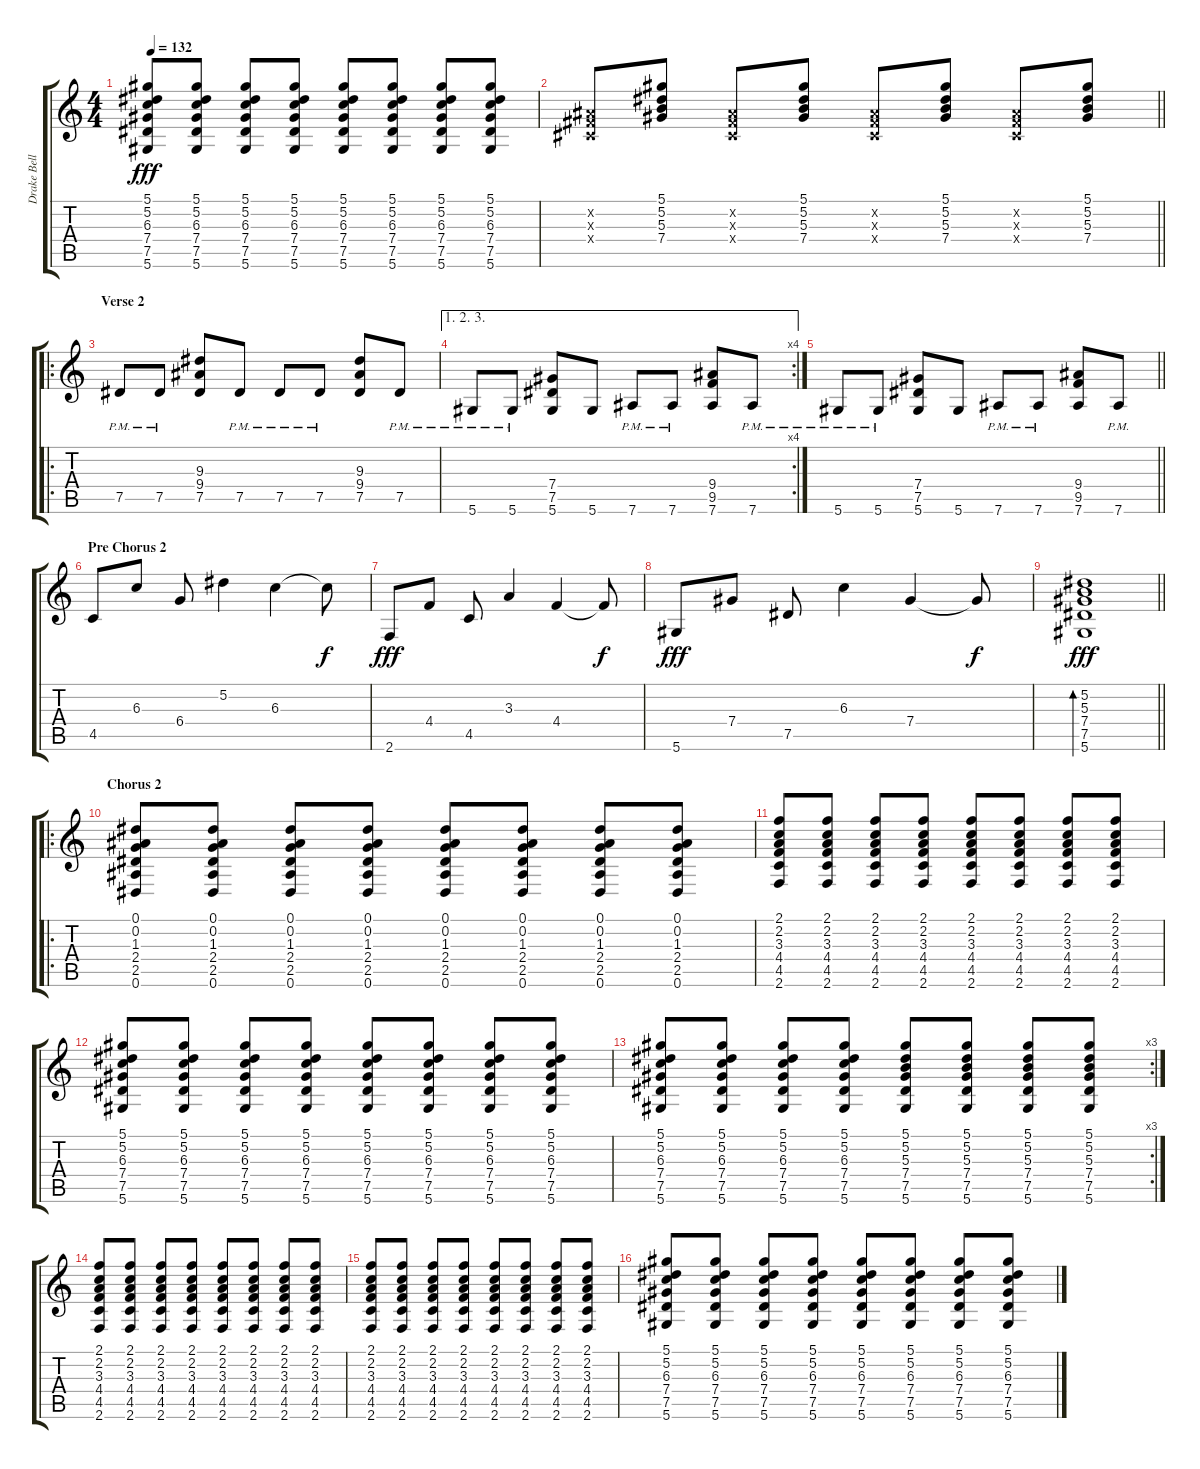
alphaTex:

\track ("Drake Bell" "Drake Bell") {instrument overdrivenguitar}
\staff {score tabs}
\tuning (Eb4 Bb3 Gb3 Db3 Ab2 Eb2) {hide}
\ts (4 4)
\tempo 132
\clef g2
\ks c
(5.1 5.2 6.3 7.4 7.5 5.6).8{dy fff} (5.1 5.2 6.3 7.4 7.5 5.6).8 (5.1 5.2 6.3 7.4 7.5 5.6).8 (5.1 5.2 6.3 7.4 7.5 5.6).8 (5.1 5.2 6.3 7.4 7.5 5.6).8 (5.1 5.2 6.3 7.4 7.5 5.6).8 (5.1 5.2 6.3 7.4 7.5 5.6).8 (5.1 5.2 6.3 7.4 7.5 5.6).8 |
\barLineRight lightlight
(0.2{x} 0.3{x} 0.4{x}).8 (5.1 5.2 5.3 7.4).8 (0.2{x} 0.3{x} 0.4{x}).8 (5.1 5.2 5.3 7.4).8 (0.2{x} 0.3{x} 0.4{x}).8 (5.1 5.2 5.3 7.4).8 (0.2{x} 0.3{x} 0.4{x}).8 (5.1 5.2 5.3 7.4).8 |
\ro
\section ("" "Verse 2")
7.5{pm}.8 7.5{pm}.8 (9.3 9.4 7.5).8 7.5{pm}.8 7.5{pm}.8 7.5{pm}.8 (9.3 9.4 7.5).8 7.5{pm}.8 |
\ae (1 2 3)
\rc 4
5.6{pm}.8 5.6{pm}.8 (7.4 7.5 5.6).8 5.6.8 7.6{pm}.8 7.6{pm}.8 (9.4 9.5 7.6).8 7.6{pm}.8 |
\barLineRight lightlight
5.6{pm}.8 5.6{pm}.8 (7.4 7.5 5.6).8 5.6.8 7.6{pm}.8 7.6{pm}.8 (9.4 9.5 7.6).8 7.6{pm}.8 |
\section ("" "Pre Chorus 2")
4.5.8 6.3.8 6.4.8 5.2.4 6.3.4 6.3{t}.8{dy f} |
2.6.8{dy fff} 4.4.8 4.5.8 3.3.4 4.4.4 4.4{t}.8{dy f} |
5.6.8{dy fff} 7.4.8 7.5.8 6.3.4 7.4.4 7.4{t}.8{dy f} |
\barLineRight lightlight
(5.2 5.3 7.4 7.5 5.6).1{bd 240 dy fff} |
\ro
\section ("" "Chorus 2")
(0.1 0.2 1.3 2.4 2.5 0.6).8 (0.1 0.2 1.3 2.4 2.5 0.6).8 (0.1 0.2 1.3 2.4 2.5 0.6).8 (0.1 0.2 1.3 2.4 2.5 0.6).8 (0.1 0.2 1.3 2.4 2.5 0.6).8 (0.1 0.2 1.3 2.4 2.5 0.6).8 (0.1 0.2 1.3 2.4 2.5 0.6).8 (0.1 0.2 1.3 2.4 2.5 0.6).8 |
(2.1 2.2 3.3 4.4 4.5 2.6).8 (2.1 2.2 3.3 4.4 4.5 2.6).8 (2.1 2.2 3.3 4.4 4.5 2.6).8 (2.1 2.2 3.3 4.4 4.5 2.6).8 (2.1 2.2 3.3 4.4 4.5 2.6).8 (2.1 2.2 3.3 4.4 4.5 2.6).8 (2.1 2.2 3.3 4.4 4.5 2.6).8 (2.1 2.2 3.3 4.4 4.5 2.6).8 |
(5.1 5.2 6.3 7.4 7.5 5.6).8 (5.1 5.2 6.3 7.4 7.5 5.6).8 (5.1 5.2 6.3 7.4 7.5 5.6).8 (5.1 5.2 6.3 7.4 7.5 5.6).8 (5.1 5.2 6.3 7.4 7.5 5.6).8 (5.1 5.2 6.3 7.4 7.5 5.6).8 (5.1 5.2 6.3 7.4 7.5 5.6).8 (5.1 5.2 6.3 7.4 7.5 5.6).8 |
\rc 3
(5.1 5.2 6.3 7.4 7.5 5.6).8 (5.1 5.2 6.3 7.4 7.5 5.6).8 (5.1 5.2 6.3 7.4 7.5 5.6).8 (5.1 5.2 6.3 7.4 7.5 5.6).8 (5.1 5.2 5.3 7.4 7.5 5.6).8 (5.1 5.2 5.3 7.4 7.5 5.6).8 (5.1 5.2 5.3 7.4 7.5 5.6).8 (5.1 5.2 5.3 7.4 7.5 5.6).8 |
(2.1 2.2 3.3 4.4 4.5 2.6).8 (2.1 2.2 3.3 4.4 4.5 2.6).8 (2.1 2.2 3.3 4.4 4.5 2.6).8 (2.1 2.2 3.3 4.4 4.5 2.6).8 (2.1 2.2 3.3 4.4 4.5 2.6).8 (2.1 2.2 3.3 4.4 4.5 2.6).8 (2.1 2.2 3.3 4.4 4.5 2.6).8 (2.1 2.2 3.3 4.4 4.5 2.6).8 |
(2.1 2.2 3.3 4.4 4.5 2.6).8 (2.1 2.2 3.3 4.4 4.5 2.6).8 (2.1 2.2 3.3 4.4 4.5 2.6).8 (2.1 2.2 3.3 4.4 4.5 2.6).8 (2.1 2.2 3.3 4.4 4.5 2.6).8 (2.1 2.2 3.3 4.4 4.5 2.6).8 (2.1 2.2 3.3 4.4 4.5 2.6).8 (2.1 2.2 3.3 4.4 4.5 2.6).8 |
(5.1 5.2 6.3 7.4 7.5 5.6).8 (5.1 5.2 6.3 7.4 7.5 5.6).8 (5.1 5.2 6.3 7.4 7.5 5.6).8 (5.1 5.2 6.3 7.4 7.5 5.6).8 (5.1 5.2 6.3 7.4 7.5 5.6).8 (5.1 5.2 6.3 7.4 7.5 5.6).8 (5.1 5.2 6.3 7.4 7.5 5.6).8 (5.1 5.2 6.3 7.4 7.5 5.6).8
